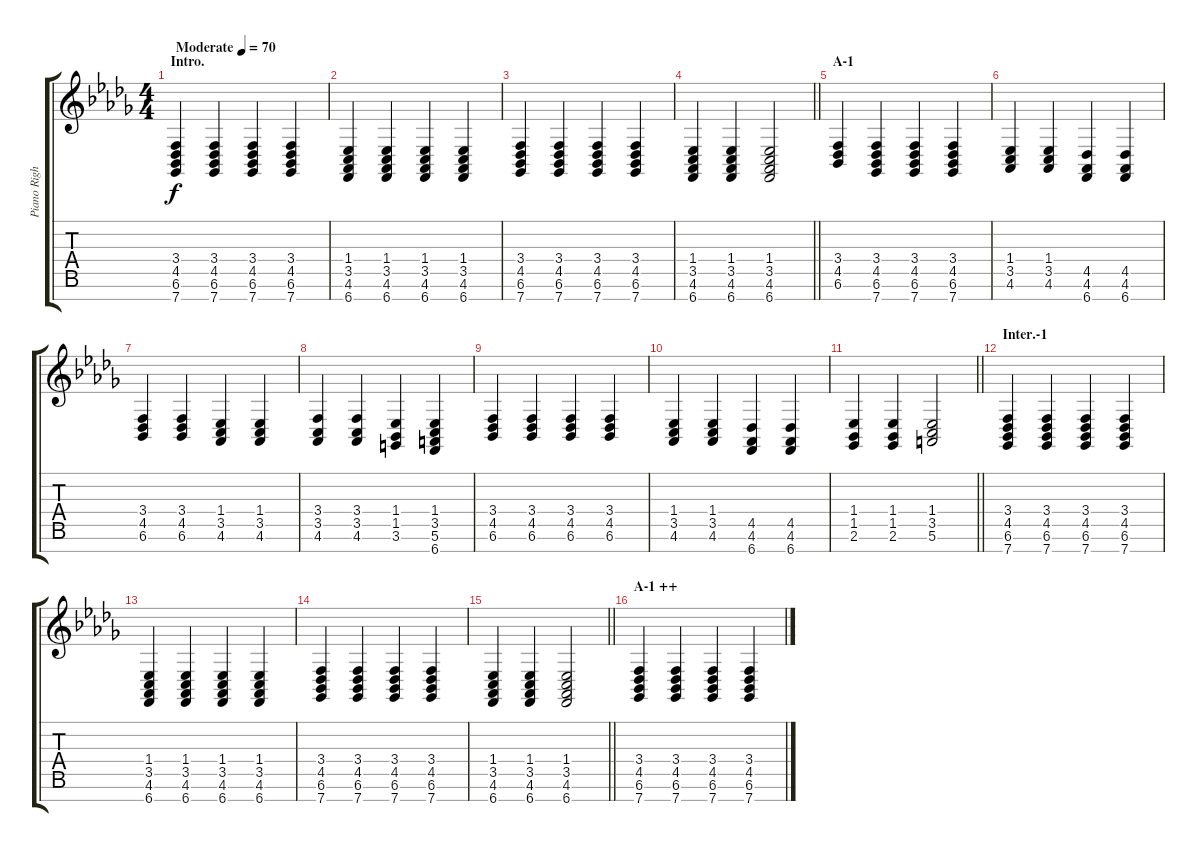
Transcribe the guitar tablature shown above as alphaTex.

\track ("Piano Right (Kotobuki Tsumugi)" "Piano Righ") {instrument acousticgrandpiano}
\staff {score tabs}
\tuning (E4 B3 G3 D3 A2 E2 B1) {hide}
\ts (4 4)
\section ("" "Intro.")
\tempo (70 "Moderate")
\clef g2
\ks db
(3.4 4.5 6.6 7.7).4{dy f instrument acousticgrandpiano} (3.4 4.5 6.6 7.7).4 (3.4 4.5 6.6 7.7).4 (3.4 4.5 6.6 7.7).4 |
(1.4 3.5 4.6 6.7).4 (1.4 3.5 4.6 6.7).4 (1.4 3.5 4.6 6.7).4 (1.4 3.5 4.6 6.7).4 |
(3.4 4.5 6.6 7.7).4 (3.4 4.5 6.6 7.7).4 (3.4 4.5 6.6 7.7).4 (3.4 4.5 6.6 7.7).4 |
\barLineRight lightlight
(1.4 3.5 4.6 6.7).4 (1.4 3.5 4.6 6.7).4 (1.4 3.5 4.6 6.7).2 |
\section ("" "A-1")
(3.4 4.5 6.6).4 (3.4 4.5 6.6 7.7).4 (3.4 4.5 6.6 7.7).4 (3.4 4.5 6.6 7.7).4 |
(1.4 3.5 4.6).4 (1.4 3.5 4.6).4 (4.5 4.6 6.7).4 (4.5 4.6 6.7).4 |
(3.4 4.5 6.6).4 (3.4 4.5 6.6).4 (1.4 3.5 4.6).4 (1.4 3.5 4.6).4 |
(3.4 3.5 4.6).4 (3.4 3.5 4.6).4 (1.4 1.5 3.6).4 (1.4 3.5 5.6 6.7).4 |
(3.4 4.5 6.6).4 (3.4 4.5 6.6).4 (3.4 4.5 6.6).4 (3.4 4.5 6.6).4 |
(1.4 3.5 4.6).4 (1.4 3.5 4.6).4 (4.5 4.6 6.7).4 (4.5 4.6 6.7).4 |
\barLineRight lightlight
(1.4 1.5 2.6).4 (1.4 1.5 2.6).4 (1.4 3.5 5.6).2 |
\section ("" "Inter.-1")
(3.4 4.5 6.6 7.7).4 (3.4 4.5 6.6 7.7).4 (3.4 4.5 6.6 7.7).4 (3.4 4.5 6.6 7.7).4 |
(1.4 3.5 4.6 6.7).4 (1.4 3.5 4.6 6.7).4 (1.4 3.5 4.6 6.7).4 (1.4 3.5 4.6 6.7).4 |
(3.4 4.5 6.6 7.7).4 (3.4 4.5 6.6 7.7).4 (3.4 4.5 6.6 7.7).4 (3.4 4.5 6.6 7.7).4 |
\barLineRight lightlight
(1.4 3.5 4.6 6.7).4 (1.4 3.5 4.6 6.7).4 (1.4 3.5 4.6 6.7).2 |
\section ("" "A-1 ++")
(3.4 4.5 6.6 7.7).4 (3.4 4.5 6.6 7.7).4 (3.4 4.5 6.6 7.7).4 (3.4 4.5 6.6 7.7).4
